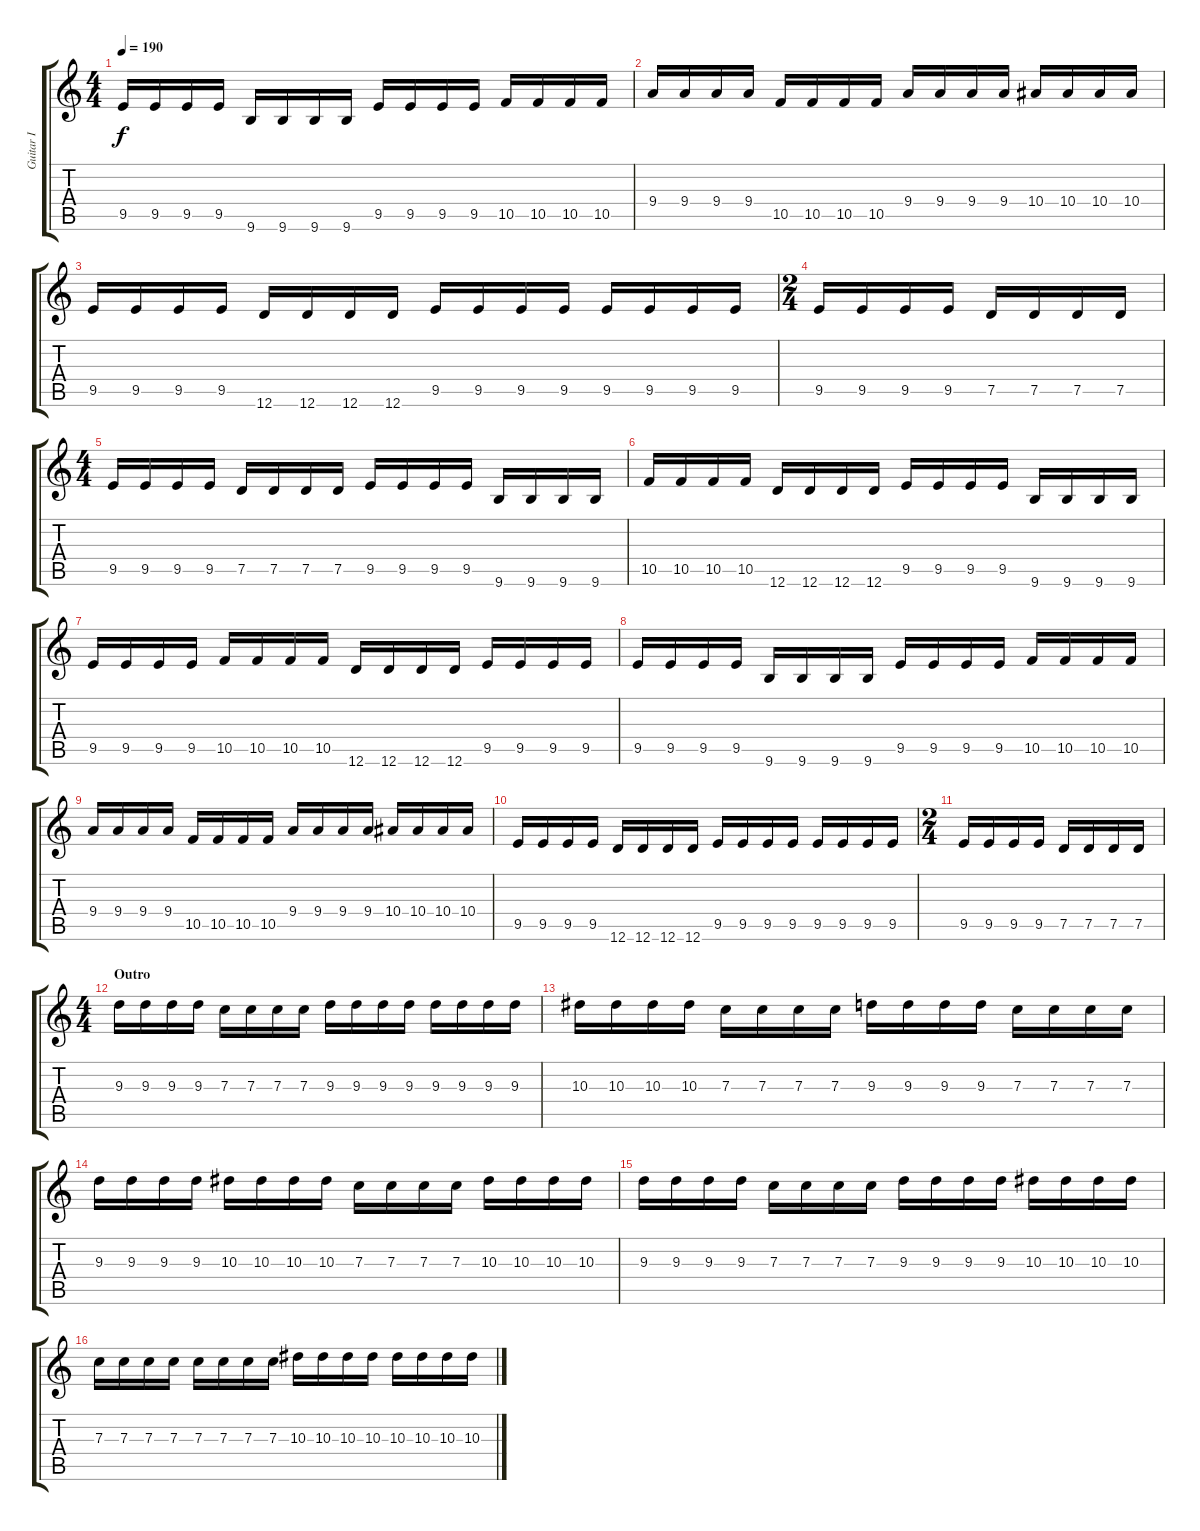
\track ("Guitar I" "Guitar I") {instrument distortionguitar}
\staff {score tabs}
\tuning (D4 A3 F3 C3 G2 D2) {hide}
\ts (4 4)
\tempo 190
\clef g2
\ks c
9.5.16{dy f} 9.5.16 9.5.16 9.5.16 9.6.16 9.6.16 9.6.16 9.6.16 9.5.16 9.5.16 9.5.16 9.5.16 10.5.16 10.5.16 10.5.16 10.5.16 |
9.4.16 9.4.16 9.4.16 9.4.16 10.5.16 10.5.16 10.5.16 10.5.16 9.4.16 9.4.16 9.4.16 9.4.16 10.4.16 10.4.16 10.4.16 10.4.16 |
9.5.16 9.5.16 9.5.16 9.5.16 12.6.16 12.6.16 12.6.16 12.6.16 9.5.16 9.5.16 9.5.16 9.5.16 9.5.16 9.5.16 9.5.16 9.5.16 |
\ts (2 4)
9.5.16 9.5.16 9.5.16 9.5.16 7.5.16 7.5.16 7.5.16 7.5.16 |
\ts (4 4)
9.5.16 9.5.16 9.5.16 9.5.16 7.5.16 7.5.16 7.5.16 7.5.16 9.5.16 9.5.16 9.5.16 9.5.16 9.6.16 9.6.16 9.6.16 9.6.16 |
10.5.16 10.5.16 10.5.16 10.5.16 12.6.16 12.6.16 12.6.16 12.6.16 9.5.16 9.5.16 9.5.16 9.5.16 9.6.16 9.6.16 9.6.16 9.6.16 |
9.5.16 9.5.16 9.5.16 9.5.16 10.5.16 10.5.16 10.5.16 10.5.16 12.6.16 12.6.16 12.6.16 12.6.16 9.5.16 9.5.16 9.5.16 9.5.16 |
9.5.16 9.5.16 9.5.16 9.5.16 9.6.16 9.6.16 9.6.16 9.6.16 9.5.16 9.5.16 9.5.16 9.5.16 10.5.16 10.5.16 10.5.16 10.5.16 |
9.4.16 9.4.16 9.4.16 9.4.16 10.5.16 10.5.16 10.5.16 10.5.16 9.4.16 9.4.16 9.4.16 9.4.16 10.4.16 10.4.16 10.4.16 10.4.16 |
9.5.16 9.5.16 9.5.16 9.5.16 12.6.16 12.6.16 12.6.16 12.6.16 9.5.16 9.5.16 9.5.16 9.5.16 9.5.16 9.5.16 9.5.16 9.5.16 |
\ts (2 4)
9.5.16 9.5.16 9.5.16 9.5.16 7.5.16 7.5.16 7.5.16 7.5.16 |
\ts (4 4)
\section ("" "Outro")
9.3.16 9.3.16 9.3.16 9.3.16 7.3.16 7.3.16 7.3.16 7.3.16 9.3.16 9.3.16 9.3.16 9.3.16 9.3.16 9.3.16 9.3.16 9.3.16 |
10.3.16 10.3.16 10.3.16 10.3.16 7.3.16 7.3.16 7.3.16 7.3.16 9.3.16 9.3.16 9.3.16 9.3.16 7.3.16 7.3.16 7.3.16 7.3.16 |
9.3.16 9.3.16 9.3.16 9.3.16 10.3.16 10.3.16 10.3.16 10.3.16 7.3.16 7.3.16 7.3.16 7.3.16 10.3.16 10.3.16 10.3.16 10.3.16 |
9.3.16 9.3.16 9.3.16 9.3.16 7.3.16 7.3.16 7.3.16 7.3.16 9.3.16 9.3.16 9.3.16 9.3.16 10.3.16 10.3.16 10.3.16 10.3.16 |
7.3.16 7.3.16 7.3.16 7.3.16 7.3.16 7.3.16 7.3.16 7.3.16 10.3.16 10.3.16 10.3.16 10.3.16 10.3.16 10.3.16 10.3.16 10.3.16
